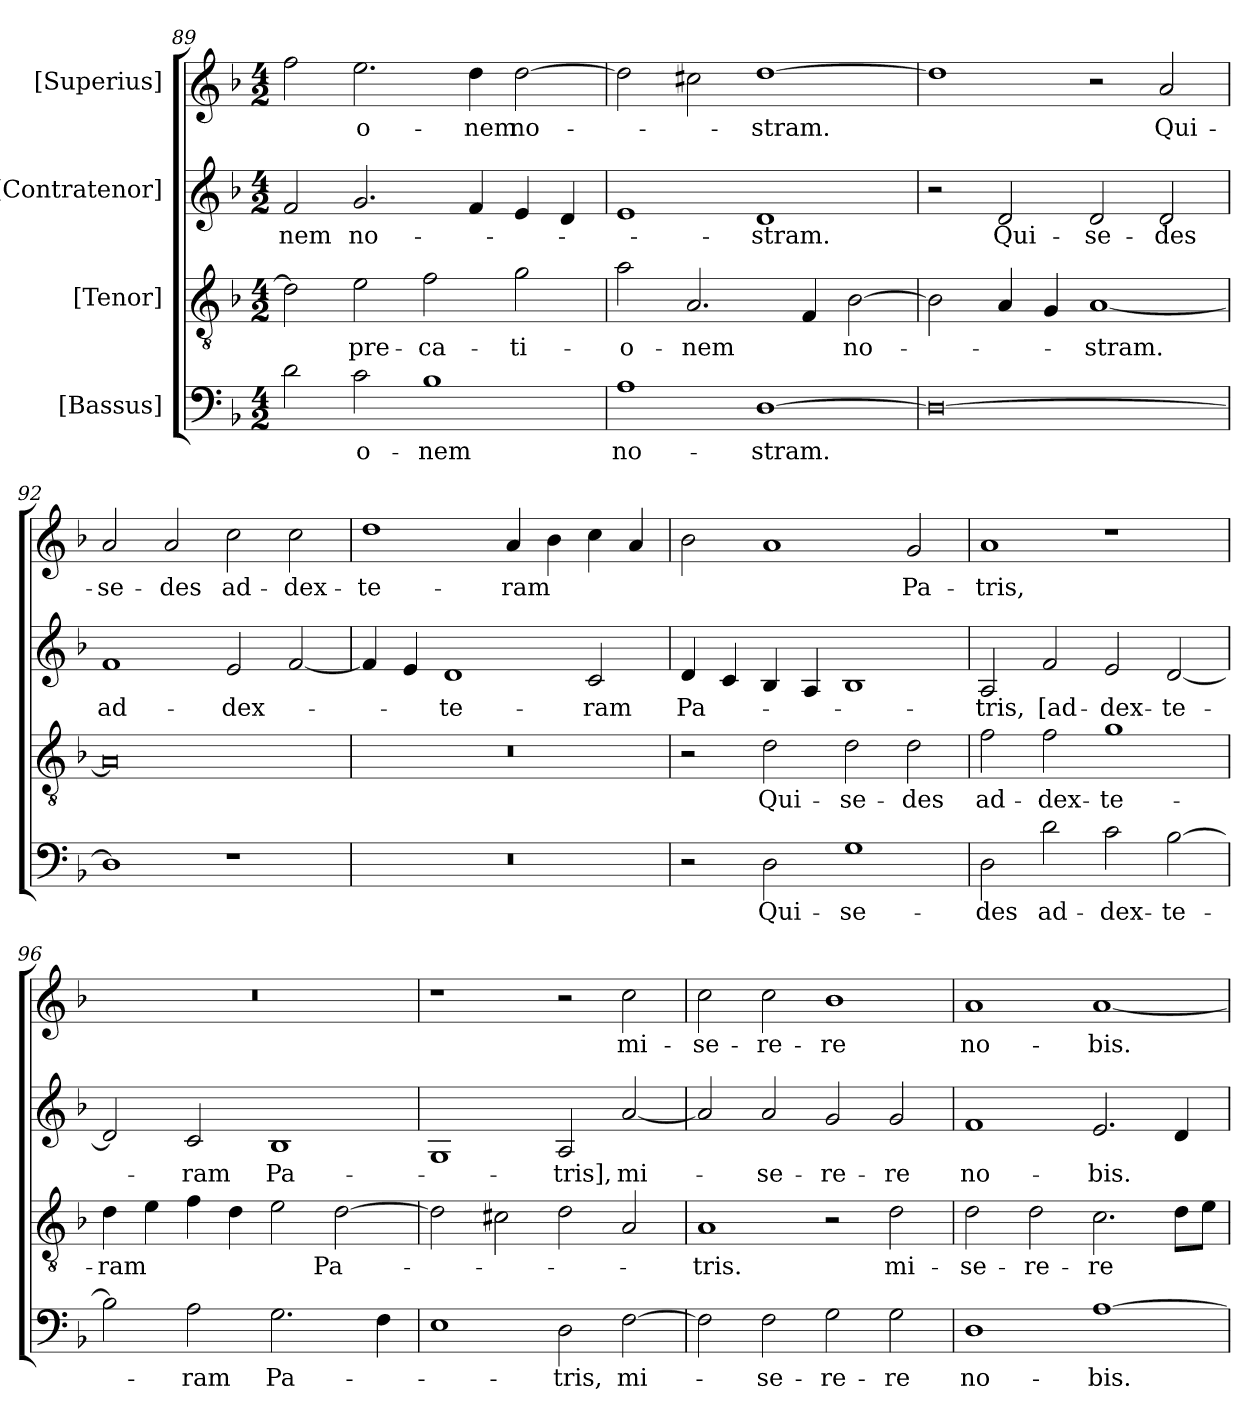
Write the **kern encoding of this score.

**kern	**text	**kern	**text	**kern	**text	**kern	**text
*part4	*part4	*part3	*part3	*part2	*part2	*part1	*part1
*staff4	*staff4	*staff3	*staff3	*staff2	*staff2	*staff1	*staff1
*I"[Bassus]	*	*I"[Tenor]	*	*I"[Contratenor]	*	*I"[Superius]	*
*clefF4	*	*clefGv2	*	*clefG2	*	*clefG2	*
*k[b-]	*	*k[b-]	*	*k[b-]	*	*k[b-]	*
*M4/2	*	*M4/2	*	*M4/2	*	*M4/2	*
=89	=89	=89	=89	=89	=89	=89	=89
2d\	.	2d\]	.	2f/	-nem	2ff\	.
2c\	-o-	2e\	-pre-	2.g/	no-	2.ee\	-o-
1B-\	-nem	2f\	-ca-	.	.	.	.
.	.	.	.	4f/	.	4dd\	-nem
.	.	2g\	-ti-	4e/	.	[2dd\	no-
.	.	.	.	4d/	.	.	.
=90	=90	=90	=90	=90	=90	=90	=90
1A\	no-	2a\	-o-	1e/	.	2dd\]	.
.	.	2.A/	-nem	.	.	2cc#X\	.
[1D\	-stram.	.	.	1d/	-stram.	[1dd\	-stram.
.	.	4F/	.	.	.	.	.
.	.	[2B-\	no-	.	.	.	.
=91	=91	=91	=91	=91	=91	=91	=91
0D\_	.	2B-\]	.	2r	.	1dd\]	.
.	.	4A/	.	2d/	Qui-	.	.
.	.	4G/	.	.	.	.	.
.	.	[1A/	-stram.	2d/	se-	2r	.
.	.	.	.	2d/	-des	2a/	Qui-
=92	=92	=92	=92	=92	=92	=92	=92
1D\]	.	0A/]	.	1f/	ad-	2a/	se-
.	.	.	.	.	.	2a/	-des
1r	.	.	.	2e/	dex-	2cc\	ad-
.	.	.	.	[2f/	.	2cc\	dex-
=93	=93	=93	=93	=93	=93	=93	=93
0r	.	0r	.	4f/]	.	1dd\	-te-
.	.	.	.	4e/	.	.	.
.	.	.	.	1d/	-te-	.	.
.	.	.	.	.	.	4a/	-ram
.	.	.	.	.	.	4b-\	.
.	.	.	.	2c/	-ram	4cc\	.
.	.	.	.	.	.	4a/	.
=94	=94	=94	=94	=94	=94	=94	=94
2r	.	2r	.	4d/	Pa-	2b-\	.
.	.	.	.	4c/	.	.	.
2D\	Qui-	2d\	Qui-	4B-/	.	1a/	.
.	.	.	.	4A/	.	.	.
1G\	se-	2d\	se-	1B-/	.	.	.
.	.	2d\	-des	.	.	2g/	Pa-
=95	=95	=95	=95	=95	=95	=95	=95
2D\	-des	2f\	ad-	2A/	-tris,	1a/	-tris,
2d\	ad-	2f\	dex-	2f/	[ad-	.	.
2c\	dex-	1g\	-te-	2e/	dex-	1r	.
[2B-\	-te-	.	.	[2d/	-te-	.	.
=96	=96	=96	=96	=96	=96	=96	=96
2B-\]	.	4d\	-ram	2d/]	.	0r	.
.	.	4e\	.	.	.	.	.
2A\	-ram	4f\	.	2c/	-ram	.	.
.	.	4d\	.	.	.	.	.
2.G\	Pa-	2e\	.	1B-/	Pa-	.	.
.	.	[2d\	Pa-	.	.	.	.
4F\	.	.	.	.	.	.	.
=97	=97	=97	=97	=97	=97	=97	=97
1E\	.	2d\]	.	1G/	.	1r	.
.	.	2c#X\	.	.	.	.	.
2D\	-tris,	2d\	.	2A/	-tris],	2r	.
[2F\	mi-	2A/	.	[2a/	mi-	2cc\	mi-
=98	=98	=98	=98	=98	=98	=98	=98
2F\]	.	1A/	-tris.	2a/]	.	2cc\	-se-
2F\	-se-	.	.	2a/	-se-	2cc\	-re-
2G\	-re-	2r	.	2g/	-re-	1b-\	-re
2G\	-re	2d\	mi-	2g/	-re	.	.
=99	=99	=99	=99	=99	=99	=99	=99
1D\	no-	2d\	-se-	1f/	no-	1a/	no-
.	.	2d\	-re-	.	.	.	.
[1A\	-bis.	2.c\	-re	2.e/	-bis.	[1a/	-bis.
.	.	8d\L	.	4d/	.	.	.
.	.	8e\J	.	.	.	.	.
=	=	=	=	=	=	=	=
*-	*-	*-	*-	*-	*-	*-	*-
